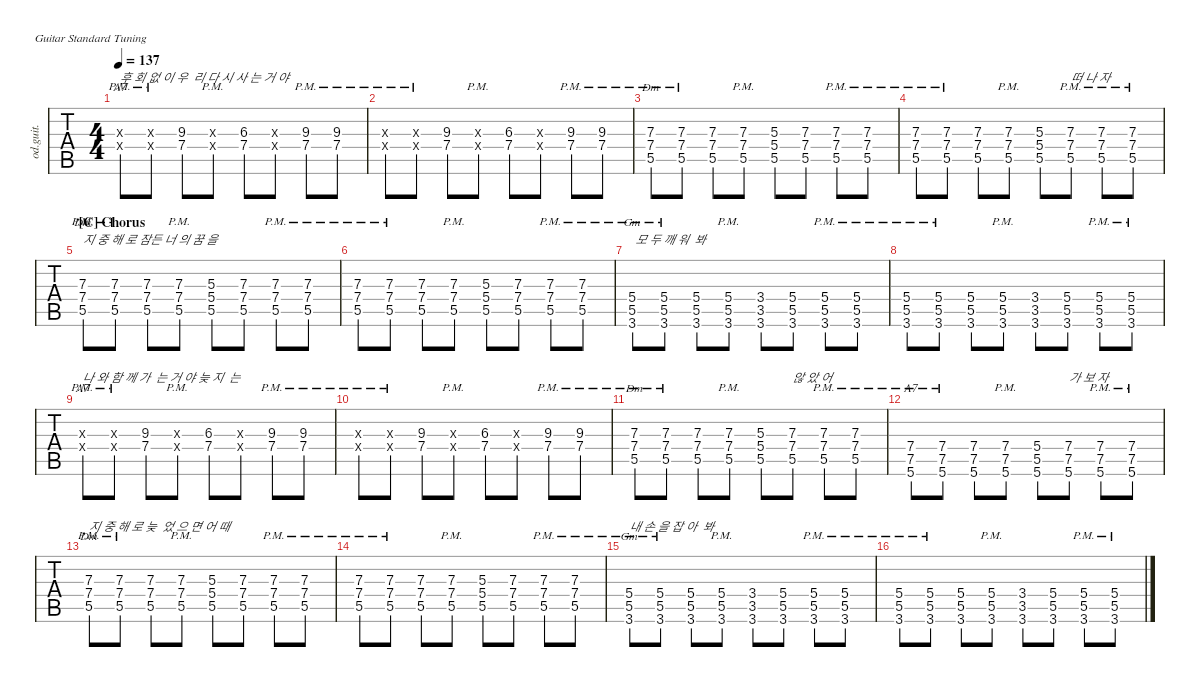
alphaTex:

\defaultSystemsLayout 4
\hideDynamics
\bracketExtendMode nobrackets
\track ("Guitar3" "od.guit.") {defaultSystemsLayout 4 instrument overdrivenguitar}
\staff {tabs}
\tuning (E4 B3 G3 D3 A2 E2)
\chord ("A7" x x x x x x)
\chord ("Dm" x x 7 7 5 x) {firstfret 5 showdiagram false showfingering false}
\chord ("Gm" x x x 5 5 3) {showdiagram false showfingering false}
\chord ("A7" x x x 7 7 5) {firstfret 5 showdiagram false showfingering false}
\ts (4 4)
\tempo 137
\clef g2
\ks f
(7.4{pm x acc forcenatural} 9.3{pm x acc forcenatural}).8{ch "A7" txt "후 회 없 이 우  리 다 시 사 는 거 야" dy mf} (7.4{pm x acc forcenatural} 9.3{pm x acc forcenatural}).8 (7.4{acc forcenatural} 9.3{acc forcenatural}).8 (7.4{pm x acc forcenatural} 9.3{pm x acc forcenatural}).8 (7.4{acc forcenatural} 6.3{acc b}).8 (7.4{x acc forcenatural} 9.3{x acc forcenatural}).8 (7.4{pm acc forcenatural} 9.3{pm acc forcenatural}).8 (7.4{pm acc forcenatural} 9.3{pm acc forcenatural}).8 |
(7.4{pm x acc forcenatural} 9.3{pm x acc forcenatural}).8 (7.4{pm x acc forcenatural} 9.3{pm x acc forcenatural}).8 (7.4{acc forcenatural} 9.3{acc forcenatural}).8 (7.4{pm x acc forcenatural} 9.3{pm x acc forcenatural}).8 (7.4{acc forcenatural} 6.3{acc b}).8 (7.4{x acc forcenatural} 9.3{x acc forcenatural}).8 (7.4{pm acc forcenatural} 9.3{pm acc forcenatural}).8 (7.4{pm acc forcenatural} 9.3{pm acc forcenatural}).8 |
(5.5{pm acc forcenatural} 7.4{pm acc forcenatural} 7.3{pm acc forcenatural}).8{ch "Dm"} (5.5{pm acc forcenatural} 7.4{pm acc forcenatural} 7.3{pm acc forcenatural}).8 (5.5{acc forcenatural} 7.4{acc forcenatural} 7.3{acc forcenatural}).8 (5.5{pm acc forcenatural} 7.4{pm acc forcenatural} 7.3{pm acc forcenatural}).8 (5.4{acc forcenatural} 5.3{acc forcenatural} 5.5{acc forcenatural}).8 (7.4{acc forcenatural} 5.5{acc forcenatural} 7.3{acc forcenatural}).8 (7.4{pm acc forcenatural} 5.5{pm acc forcenatural} 7.3{pm acc forcenatural}).8 (7.4{pm acc forcenatural} 5.5{pm acc forcenatural} 7.3{pm acc forcenatural}).8 |
(5.5{pm acc forcenatural} 7.4{pm acc forcenatural} 7.3{pm acc forcenatural}).8 (5.5{pm acc forcenatural} 7.4{pm acc forcenatural} 7.3{pm acc forcenatural}).8 (5.5{acc forcenatural} 7.4{acc forcenatural} 7.3{acc forcenatural}).8 (5.5{pm acc forcenatural} 7.4{pm acc forcenatural} 7.3{pm acc forcenatural}).8 (5.4{acc forcenatural} 5.3{acc forcenatural} 5.5{acc forcenatural}).8 (7.4{pm acc forcenatural} 5.5{pm acc forcenatural} 7.3{pm acc forcenatural}).8{txt "떠 나 자"} (7.4{pm acc forcenatural} 5.5{pm acc forcenatural} 7.3{pm acc forcenatural}).8 (7.4{pm acc forcenatural} 5.5{pm acc forcenatural} 7.3{pm acc forcenatural}).8 |
\section ("C" "Chorus")
(5.5{pm acc forcenatural} 7.4{pm acc forcenatural} 7.3{pm acc forcenatural}).8{ch "Dm" txt "지 중 해 로 잠든 너 의 꿈 을"} (5.5{pm acc forcenatural} 7.4{pm acc forcenatural} 7.3{pm acc forcenatural}).8 (5.5{acc forcenatural} 7.4{acc forcenatural} 7.3{acc forcenatural}).8 (5.5{pm acc forcenatural} 7.4{pm acc forcenatural} 7.3{pm acc forcenatural}).8 (5.4{acc forcenatural} 5.3{acc forcenatural} 5.5{acc forcenatural}).8 (7.4{acc forcenatural} 5.5{acc forcenatural} 7.3{acc forcenatural}).8 (7.4{pm acc forcenatural} 5.5{pm acc forcenatural} 7.3{pm acc forcenatural}).8 (7.4{pm acc forcenatural} 5.5{pm acc forcenatural} 7.3{pm acc forcenatural}).8 |
(5.5{pm acc forcenatural} 7.4{pm acc forcenatural} 7.3{pm acc forcenatural}).8 (5.5{pm acc forcenatural} 7.4{pm acc forcenatural} 7.3{pm acc forcenatural}).8 (5.5{acc forcenatural} 7.4{acc forcenatural} 7.3{acc forcenatural}).8 (5.5{pm acc forcenatural} 7.4{pm acc forcenatural} 7.3{pm acc forcenatural}).8 (5.4{acc forcenatural} 5.3{acc forcenatural} 5.5{acc forcenatural}).8 (7.4{acc forcenatural} 5.5{acc forcenatural} 7.3{acc forcenatural}).8 (7.4{pm acc forcenatural} 5.5{pm acc forcenatural} 7.3{pm acc forcenatural}).8 (7.4{pm acc forcenatural} 5.5{pm acc forcenatural} 7.3{pm acc forcenatural}).8 |
(5.5{pm acc forcenatural} 5.4{pm acc forcenatural} 3.6{pm acc forcenatural}).8{ch "Gm" txt " 모 두 깨 워  봐"} (5.5{pm acc forcenatural} 5.4{pm acc forcenatural} 3.6{pm acc forcenatural}).8 (5.5{acc forcenatural} 5.4{acc forcenatural} 3.6{acc forcenatural}).8 (5.5{pm acc forcenatural} 5.4{pm acc forcenatural} 3.6{pm acc forcenatural}).8 (3.4{acc forcenatural} 3.5{acc forcenatural} 3.6{acc forcenatural}).8 (5.4{acc forcenatural} 5.5{acc forcenatural} 3.6{acc forcenatural}).8 (5.4{pm acc forcenatural} 5.5{pm acc forcenatural} 3.6{pm acc forcenatural}).8 (5.4{pm acc forcenatural} 5.5{pm acc forcenatural} 3.6{pm acc forcenatural}).8 |
(5.5{pm acc forcenatural} 5.4{pm acc forcenatural} 3.6{pm acc forcenatural}).8 (5.5{pm acc forcenatural} 5.4{pm acc forcenatural} 3.6{pm acc forcenatural}).8 (5.5{acc forcenatural} 5.4{acc forcenatural} 3.6{acc forcenatural}).8 (5.5{pm acc forcenatural} 5.4{pm acc forcenatural} 3.6{pm acc forcenatural}).8 (3.4{acc forcenatural} 3.5{acc forcenatural} 3.6{acc forcenatural}).8 (5.4{acc forcenatural} 5.5{acc forcenatural} 3.6{acc forcenatural}).8 (5.4{pm acc forcenatural} 5.5{pm acc forcenatural} 3.6{pm acc forcenatural}).8 (5.4{pm acc forcenatural} 5.5{pm acc forcenatural} 3.6{pm acc forcenatural}).8 |
(7.4{pm x acc forcenatural} 9.3{pm x acc forcenatural}).8{ch "A7" txt "나 와 함 께 가  는 거 야 늦 지  는"} (7.4{pm x acc forcenatural} 9.3{pm x acc forcenatural}).8 (7.4{acc forcenatural} 9.3{acc forcenatural}).8 (7.4{pm x acc forcenatural} 9.3{pm x acc forcenatural}).8 (7.4{acc forcenatural} 6.3{acc b}).8 (7.4{x acc forcenatural} 9.3{x acc forcenatural}).8 (7.4{pm acc forcenatural} 9.3{pm acc forcenatural}).8 (7.4{pm acc forcenatural} 9.3{pm acc forcenatural}).8 |
(7.4{pm x acc forcenatural} 9.3{pm x acc forcenatural}).8 (7.4{pm x acc forcenatural} 9.3{pm x acc forcenatural}).8 (7.4{acc forcenatural} 9.3{acc forcenatural}).8 (7.4{pm x acc forcenatural} 9.3{pm x acc forcenatural}).8 (7.4{acc forcenatural} 6.3{acc b}).8 (7.4{x acc forcenatural} 9.3{x acc forcenatural}).8 (7.4{pm acc forcenatural} 9.3{pm acc forcenatural}).8 (7.4{pm acc forcenatural} 9.3{pm acc forcenatural}).8 |
(5.5{pm acc forcenatural} 7.4{pm acc forcenatural} 7.3{pm acc forcenatural}).8{ch "Dm"} (5.5{pm acc forcenatural} 7.4{pm acc forcenatural} 7.3{pm acc forcenatural}).8 (5.5{acc forcenatural} 7.4{acc forcenatural} 7.3{acc forcenatural}).8 (5.5{pm acc forcenatural} 7.4{pm acc forcenatural} 7.3{pm acc forcenatural}).8 (5.4{acc forcenatural} 5.3{acc forcenatural} 5.5{acc forcenatural}).8 (7.4{acc forcenatural} 5.5{acc forcenatural} 7.3{acc forcenatural}).8{txt "않 았 어"} (7.4{pm acc forcenatural} 5.5{pm acc forcenatural} 7.3{pm acc forcenatural}).8 (7.4{pm acc forcenatural} 5.5{pm acc forcenatural} 7.3{pm acc forcenatural}).8 |
(7.5{pm acc forcenatural} 7.4{pm acc forcenatural} 5.6{pm acc forcenatural}).8{ch "A7"} (7.5{pm acc forcenatural} 7.4{pm acc forcenatural} 5.6{pm acc forcenatural}).8 (7.5{acc forcenatural} 7.4{acc forcenatural} 5.6{acc forcenatural}).8 (7.5{pm acc forcenatural} 7.4{pm acc forcenatural} 5.6{pm acc forcenatural}).8 (5.4{acc forcenatural} 5.5{acc forcenatural} 5.6{acc forcenatural}).8 (7.4{acc forcenatural} 7.5{acc forcenatural} 5.6{acc forcenatural}).8{txt "가 보 자"} (7.4{pm acc forcenatural} 7.5{pm acc forcenatural} 5.6{pm acc forcenatural}).8 (7.4{pm acc forcenatural} 7.5{pm acc forcenatural} 5.6{pm acc forcenatural}).8 |
(5.5{pm acc forcenatural} 7.4{pm acc forcenatural} 7.3{pm acc forcenatural}).8{ch "Dm" txt "지 중 해 로 늦  었 으 면 어 때"} (5.5{pm acc forcenatural} 7.4{pm acc forcenatural} 7.3{pm acc forcenatural}).8 (5.5{acc forcenatural} 7.4{acc forcenatural} 7.3{acc forcenatural}).8 (5.5{pm acc forcenatural} 7.4{pm acc forcenatural} 7.3{pm acc forcenatural}).8 (5.4{acc forcenatural} 5.3{acc forcenatural} 5.5{acc forcenatural}).8 (7.4{acc forcenatural} 5.5{acc forcenatural} 7.3{acc forcenatural}).8 (7.4{pm acc forcenatural} 5.5{pm acc forcenatural} 7.3{pm acc forcenatural}).8 (7.4{pm acc forcenatural} 5.5{pm acc forcenatural} 7.3{pm acc forcenatural}).8 |
(5.5{pm acc forcenatural} 7.4{pm acc forcenatural} 7.3{pm acc forcenatural}).8 (5.5{pm acc forcenatural} 7.4{pm acc forcenatural} 7.3{pm acc forcenatural}).8 (5.5{acc forcenatural} 7.4{acc forcenatural} 7.3{acc forcenatural}).8 (5.5{pm acc forcenatural} 7.4{pm acc forcenatural} 7.3{pm acc forcenatural}).8 (5.4{acc forcenatural} 5.3{acc forcenatural} 5.5{acc forcenatural}).8 (7.4{acc forcenatural} 5.5{acc forcenatural} 7.3{acc forcenatural}).8 (7.4{pm acc forcenatural} 5.5{pm acc forcenatural} 7.3{pm acc forcenatural}).8 (7.4{pm acc forcenatural} 5.5{pm acc forcenatural} 7.3{pm acc forcenatural}).8 |
(5.5{pm acc forcenatural} 5.4{pm acc forcenatural} 3.6{pm acc forcenatural}).8{ch "Gm" txt "내 손 을 잡 아  봐"} (5.5{pm acc forcenatural} 5.4{pm acc forcenatural} 3.6{pm acc forcenatural}).8 (5.5{acc forcenatural} 5.4{acc forcenatural} 3.6{acc forcenatural}).8 (5.5{pm acc forcenatural} 5.4{pm acc forcenatural} 3.6{pm acc forcenatural}).8 (3.4{acc forcenatural} 3.5{acc forcenatural} 3.6{acc forcenatural}).8 (5.4{acc forcenatural} 5.5{acc forcenatural} 3.6{acc forcenatural}).8 (5.4{pm acc forcenatural} 5.5{pm acc forcenatural} 3.6{pm acc forcenatural}).8 (5.4{pm acc forcenatural} 5.5{pm acc forcenatural} 3.6{pm acc forcenatural}).8 |
(5.5{pm acc forcenatural} 5.4{pm acc forcenatural} 3.6{pm acc forcenatural}).8 (5.5{pm acc forcenatural} 5.4{pm acc forcenatural} 3.6{pm acc forcenatural}).8 (5.5{acc forcenatural} 5.4{acc forcenatural} 3.6{acc forcenatural}).8 (5.5{pm acc forcenatural} 5.4{pm acc forcenatural} 3.6{pm acc forcenatural}).8 (3.4{acc forcenatural} 3.5{acc forcenatural} 3.6{acc forcenatural}).8 (5.4{acc forcenatural} 5.5{acc forcenatural} 3.6{acc forcenatural}).8 (5.4{pm acc forcenatural} 5.5{pm acc forcenatural} 3.6{pm acc forcenatural}).8 (5.4{pm acc forcenatural} 5.5{pm acc forcenatural} 3.6{pm acc forcenatural}).8
